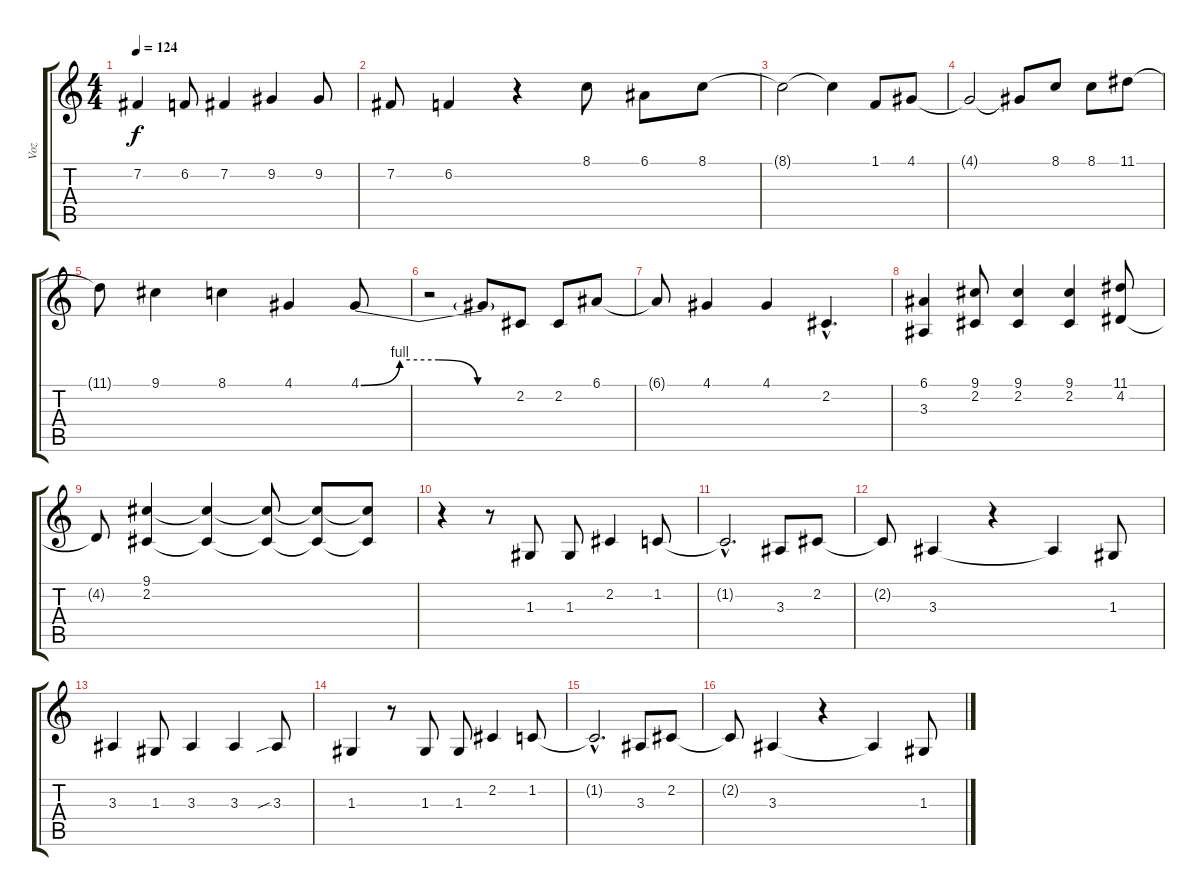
\track ("Voz" "Voz") {instrument cello}
\staff {score tabs}
\tuning (E4 B3 G3 D3 A2 E2) {hide}
\ts (4 4)
\tempo 124
\clef g2
\ks c
7.2.4{dy f} 6.2.8 7.2.4 9.2.4 9.2.8 |
7.2.8 6.2.4 r.4 8.1.8 6.1.8 8.1.8 |
8.1{t}.2 8.1{t}.4 1.1.8 4.1.8 |
4.1{t}.2 4.1{t}.8 8.1.8 8.1.8 11.1.8 |
11.1{t}.8 9.1.4 8.1.4 4.1.4 4.1{be (custom 0 0 15 4 30 4 45 0 60 0)}.8 |
r.2 4.1{t}.8 2.2.8 2.2.8 6.1.8 |
6.1{t}.8 4.1.4 4.1.4 2.2{hac}.4{d} |
(6.1 3.3).4 (9.1 2.2).8 (9.1 2.2).4 (9.1 2.2).4 (11.1 4.2).8 |
4.2{t}.8 (9.1 2.2).4 (9.1{t} 2.2{t}).4 (9.1{t} 2.2{t}).8 (9.1{t} 2.2{t}).8 (9.1{t} 2.2{t}).8 |
r.4 r.8 1.3.8 1.3.8 2.2.4 1.2.8 |
1.2{hac t}.2{d} 3.3.8 2.2.8 |
2.2{t}.8 3.3.4 r.4 3.3{t}.4 1.3.8 |
3.3.4 1.3.8 3.3.4 3.3.4 3.3{sib}.8 |
1.3.4 r.8 1.3.8 1.3.8 2.2.4 1.2.8 |
1.2{hac t}.2{d} 3.3.8 2.2.8 |
2.2{t}.8 3.3.4 r.4 3.3{t}.4 1.3.8
